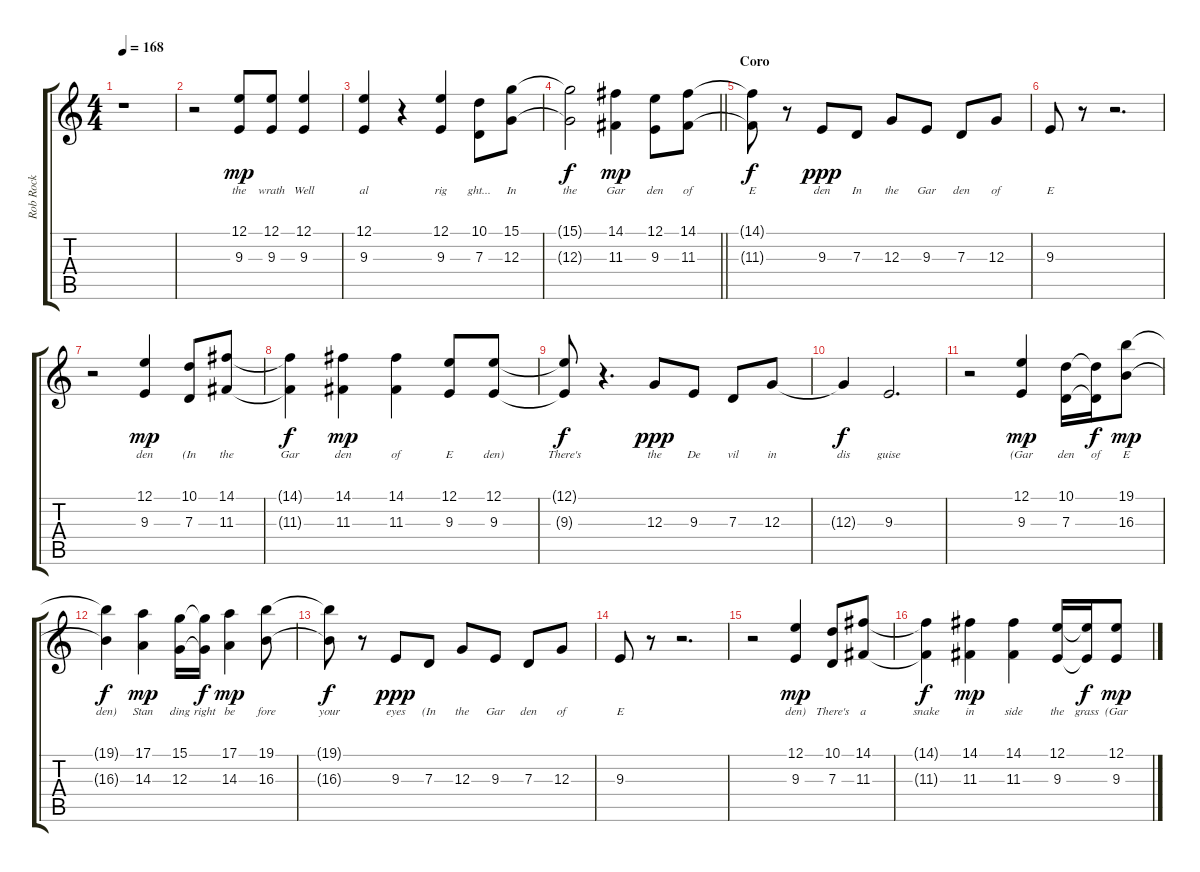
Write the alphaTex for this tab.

\track ("Rob Rock" "Rob Rock") {instrument lead2sawtooth}
\staff {score tabs}
\tuning (E4 B3 G3 D3 A2 E2) {hide}
\ts (4 4)
\tempo 168
\clef g2
\ks c
r.1{dy mp} |
r.2 (12.1 9.3).8{lyrics (0 "the") lyrics (1 "") lyrics (2 "") lyrics (3 "") lyrics (4 "")} (12.1 9.3).8{lyrics (0 "wrath") lyrics (1 "") lyrics (2 "") lyrics (3 "") lyrics (4 "")} (12.1 9.3).4{lyrics (0 "Well") lyrics (1 "") lyrics (2 "") lyrics (3 "") lyrics (4 "")} |
(12.1 9.3).4{lyrics (0 "al") lyrics (1 "") lyrics (2 "") lyrics (3 "") lyrics (4 "")} r.4 (12.1 9.3).4{lyrics (0 "rig") lyrics (1 "") lyrics (2 "") lyrics (3 "") lyrics (4 "")} (10.1 7.3).8{lyrics (0 "ght...") lyrics (1 "") lyrics (2 "") lyrics (3 "") lyrics (4 "")} (15.1 12.3).8{lyrics (0 "In") lyrics (1 "") lyrics (2 "") lyrics (3 "") lyrics (4 "")} |
\barLineRight lightlight
(15.1{t} 12.3{t}).2{lyrics (0 "the") lyrics (1 "") lyrics (2 "") lyrics (3 "") lyrics (4 "") dy f} (14.1 11.3).4{lyrics (0 "Gar") lyrics (1 "") lyrics (2 "") lyrics (3 "") lyrics (4 "") dy mp} (12.1 9.3).8{lyrics (0 "den") lyrics (1 "") lyrics (2 "") lyrics (3 "") lyrics (4 "")} (14.1 11.3).8{lyrics (0 "of") lyrics (1 "") lyrics (2 "") lyrics (3 "") lyrics (4 "")} |
\section ("" "Coro")
(14.1{t} 11.3{t}).8{lyrics (0 "E") lyrics (1 "") lyrics (2 "") lyrics (3 "") lyrics (4 "") dy f} r.8 9.3.8{lyrics (0 "den") lyrics (1 "") lyrics (2 "") lyrics (3 "") lyrics (4 "") dy ppp} 7.3.8{lyrics (0 "In") lyrics (1 "") lyrics (2 "") lyrics (3 "") lyrics (4 "")} 12.3.8{lyrics (0 "the") lyrics (1 "") lyrics (2 "") lyrics (3 "") lyrics (4 "")} 9.3.8{lyrics (0 "Gar") lyrics (1 "") lyrics (2 "") lyrics (3 "") lyrics (4 "")} 7.3.8{lyrics (0 "den") lyrics (1 "") lyrics (2 "") lyrics (3 "") lyrics (4 "")} 12.3.8{lyrics (0 "of") lyrics (1 "") lyrics (2 "") lyrics (3 "") lyrics (4 "")} |
9.3.8{lyrics (0 "E") lyrics (1 "") lyrics (2 "") lyrics (3 "") lyrics (4 "")} r.8 r.2{d} |
r.2 (12.1 9.3).4{lyrics (0 "den") lyrics (1 "") lyrics (2 "") lyrics (3 "") lyrics (4 "") dy mp} (10.1 7.3).8{lyrics (0 "(In") lyrics (1 "") lyrics (2 "") lyrics (3 "") lyrics (4 "")} (14.1 11.3).8{lyrics (0 "the") lyrics (1 "") lyrics (2 "") lyrics (3 "") lyrics (4 "")} |
(14.1{t} 11.3{t}).4{lyrics (0 "Gar") lyrics (1 "") lyrics (2 "") lyrics (3 "") lyrics (4 "") dy f} (14.1 11.3).4{lyrics (0 "den") lyrics (1 "") lyrics (2 "") lyrics (3 "") lyrics (4 "") dy mp} (14.1 11.3).4{lyrics (0 "of") lyrics (1 "") lyrics (2 "") lyrics (3 "") lyrics (4 "")} (12.1 9.3).8{lyrics (0 "E") lyrics (1 "") lyrics (2 "") lyrics (3 "") lyrics (4 "")} (12.1 9.3).8{lyrics (0 "den)") lyrics (1 "") lyrics (2 "") lyrics (3 "") lyrics (4 "")} |
(12.1{t} 9.3{t}).8{lyrics (0 "There's") lyrics (1 "") lyrics (2 "") lyrics (3 "") lyrics (4 "") dy f} r.4{d} 12.3.8{lyrics (0 "the") lyrics (1 "") lyrics (2 "") lyrics (3 "") lyrics (4 "") dy ppp} 9.3.8{lyrics (0 "De") lyrics (1 "") lyrics (2 "") lyrics (3 "") lyrics (4 "")} 7.3.8{lyrics (0 "vil") lyrics (1 "") lyrics (2 "") lyrics (3 "") lyrics (4 "")} 12.3.8{lyrics (0 "in") lyrics (1 "") lyrics (2 "") lyrics (3 "") lyrics (4 "")} |
12.3{t}.4{lyrics (0 "dis") lyrics (1 "") lyrics (2 "") lyrics (3 "") lyrics (4 "") dy f} 9.3.2{d lyrics (0 "guise") lyrics (1 "") lyrics (2 "") lyrics (3 "") lyrics (4 "")} |
r.2 (12.1 9.3).4{lyrics (0 "(Gar") lyrics (1 "") lyrics (2 "") lyrics (3 "") lyrics (4 "") dy mp} (10.1 7.3).16{lyrics (0 "den") lyrics (1 "") lyrics (2 "") lyrics (3 "") lyrics (4 "")} (10.1{t} 7.3{t}).16{lyrics (0 "of") lyrics (1 "") lyrics (2 "") lyrics (3 "") lyrics (4 "") dy f} (19.1 16.3).8{lyrics (0 "E") lyrics (1 "") lyrics (2 "") lyrics (3 "") lyrics (4 "") dy mp} |
(19.1{t} 16.3{t}).4{lyrics (0 "den)") lyrics (1 "") lyrics (2 "") lyrics (3 "") lyrics (4 "") dy f} (17.1 14.3).4{lyrics (0 "Stan") lyrics (1 "") lyrics (2 "") lyrics (3 "") lyrics (4 "") dy mp} (15.1 12.3).16{lyrics (0 "ding") lyrics (1 "") lyrics (2 "") lyrics (3 "") lyrics (4 "")} (15.1{t} 12.3{t}).16{lyrics (0 "right") lyrics (1 "") lyrics (2 "") lyrics (3 "") lyrics (4 "") dy f} (17.1 14.3).4{lyrics (0 "be") lyrics (1 "") lyrics (2 "") lyrics (3 "") lyrics (4 "") dy mp} (19.1 16.3).8{lyrics (0 "fore") lyrics (1 "") lyrics (2 "") lyrics (3 "") lyrics (4 "")} |
(19.1{t} 16.3{t}).8{lyrics (0 "your") lyrics (1 "") lyrics (2 "") lyrics (3 "") lyrics (4 "") dy f} r.8 9.3.8{lyrics (0 "eyes") lyrics (1 "") lyrics (2 "") lyrics (3 "") lyrics (4 "") dy ppp} 7.3.8{lyrics (0 "(In") lyrics (1 "") lyrics (2 "") lyrics (3 "") lyrics (4 "")} 12.3.8{lyrics (0 "the") lyrics (1 "") lyrics (2 "") lyrics (3 "") lyrics (4 "")} 9.3.8{lyrics (0 "Gar") lyrics (1 "") lyrics (2 "") lyrics (3 "") lyrics (4 "")} 7.3.8{lyrics (0 "den") lyrics (1 "") lyrics (2 "") lyrics (3 "") lyrics (4 "")} 12.3.8{lyrics (0 "of") lyrics (1 "") lyrics (2 "") lyrics (3 "") lyrics (4 "")} |
9.3.8{lyrics (0 "E") lyrics (1 "") lyrics (2 "") lyrics (3 "") lyrics (4 "")} r.8 r.2{d} |
r.2 (12.1 9.3).4{lyrics (0 "den)") lyrics (1 "") lyrics (2 "") lyrics (3 "") lyrics (4 "") dy mp} (10.1 7.3).8{lyrics (0 "There's") lyrics (1 "") lyrics (2 "") lyrics (3 "") lyrics (4 "")} (14.1 11.3).8{lyrics (0 "a") lyrics (1 "") lyrics (2 "") lyrics (3 "") lyrics (4 "")} |
(14.1{t} 11.3{t}).4{lyrics (0 "snake") lyrics (1 "") lyrics (2 "") lyrics (3 "") lyrics (4 "") dy f} (14.1 11.3).4{lyrics (0 "in") lyrics (1 "") lyrics (2 "") lyrics (3 "") lyrics (4 "") dy mp} (14.1 11.3).4{lyrics (0 "side") lyrics (1 "") lyrics (2 "") lyrics (3 "") lyrics (4 "")} (12.1 9.3).16{lyrics (0 "the") lyrics (1 "") lyrics (2 "") lyrics (3 "") lyrics (4 "")} (12.1{t} 9.3{t}).16{lyrics (0 "grass") lyrics (1 "") lyrics (2 "") lyrics (3 "") lyrics (4 "") dy f} (12.1 9.3).8{lyrics (0 "(Gar") lyrics (1 "") lyrics (2 "") lyrics (3 "") lyrics (4 "") dy mp}
